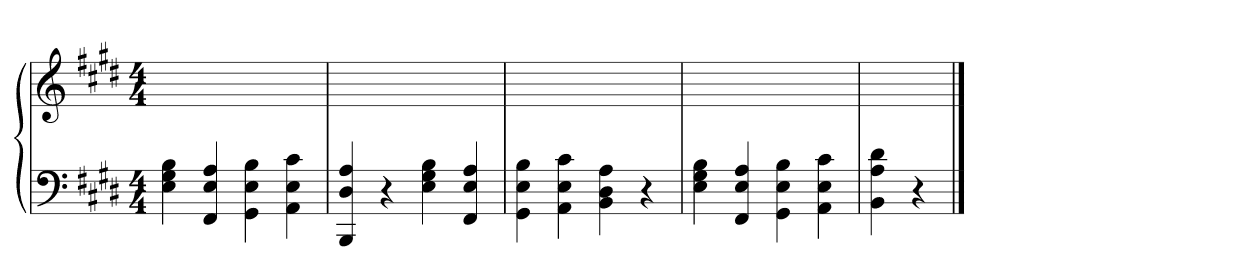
**kern	**kern
*part2	*part1
*staff2	*staff1
*clefF4	*clefG2
*k[f#c#g#d#]	*k[f#c#g#d#]
*E:	*E:
*M4/4	*M4/4
*MM60	*MM60
=1	=1
4E 4G# 4B	1ryy
4FF# 4E 4A	.
4GG# 4E 4B	.
4AA 4E 4c#	.
=2	=2
4BBB 4D# 4A	1ryy
4r	.
4E 4G# 4B	.
4FF# 4E 4A	.
=3	=3
4GG# 4E 4B	1ryy
4AA 4E 4c#	.
4BB 4D# 4A	.
4r	.
=4	=4
4E 4G# 4B	1ryy
4FF# 4E 4A	.
4GG# 4E 4B	.
4AA 4E 4c#	.
=5	=5
4BB 4A 4d#	2ryy
4r	.
==	==
*-	*-
